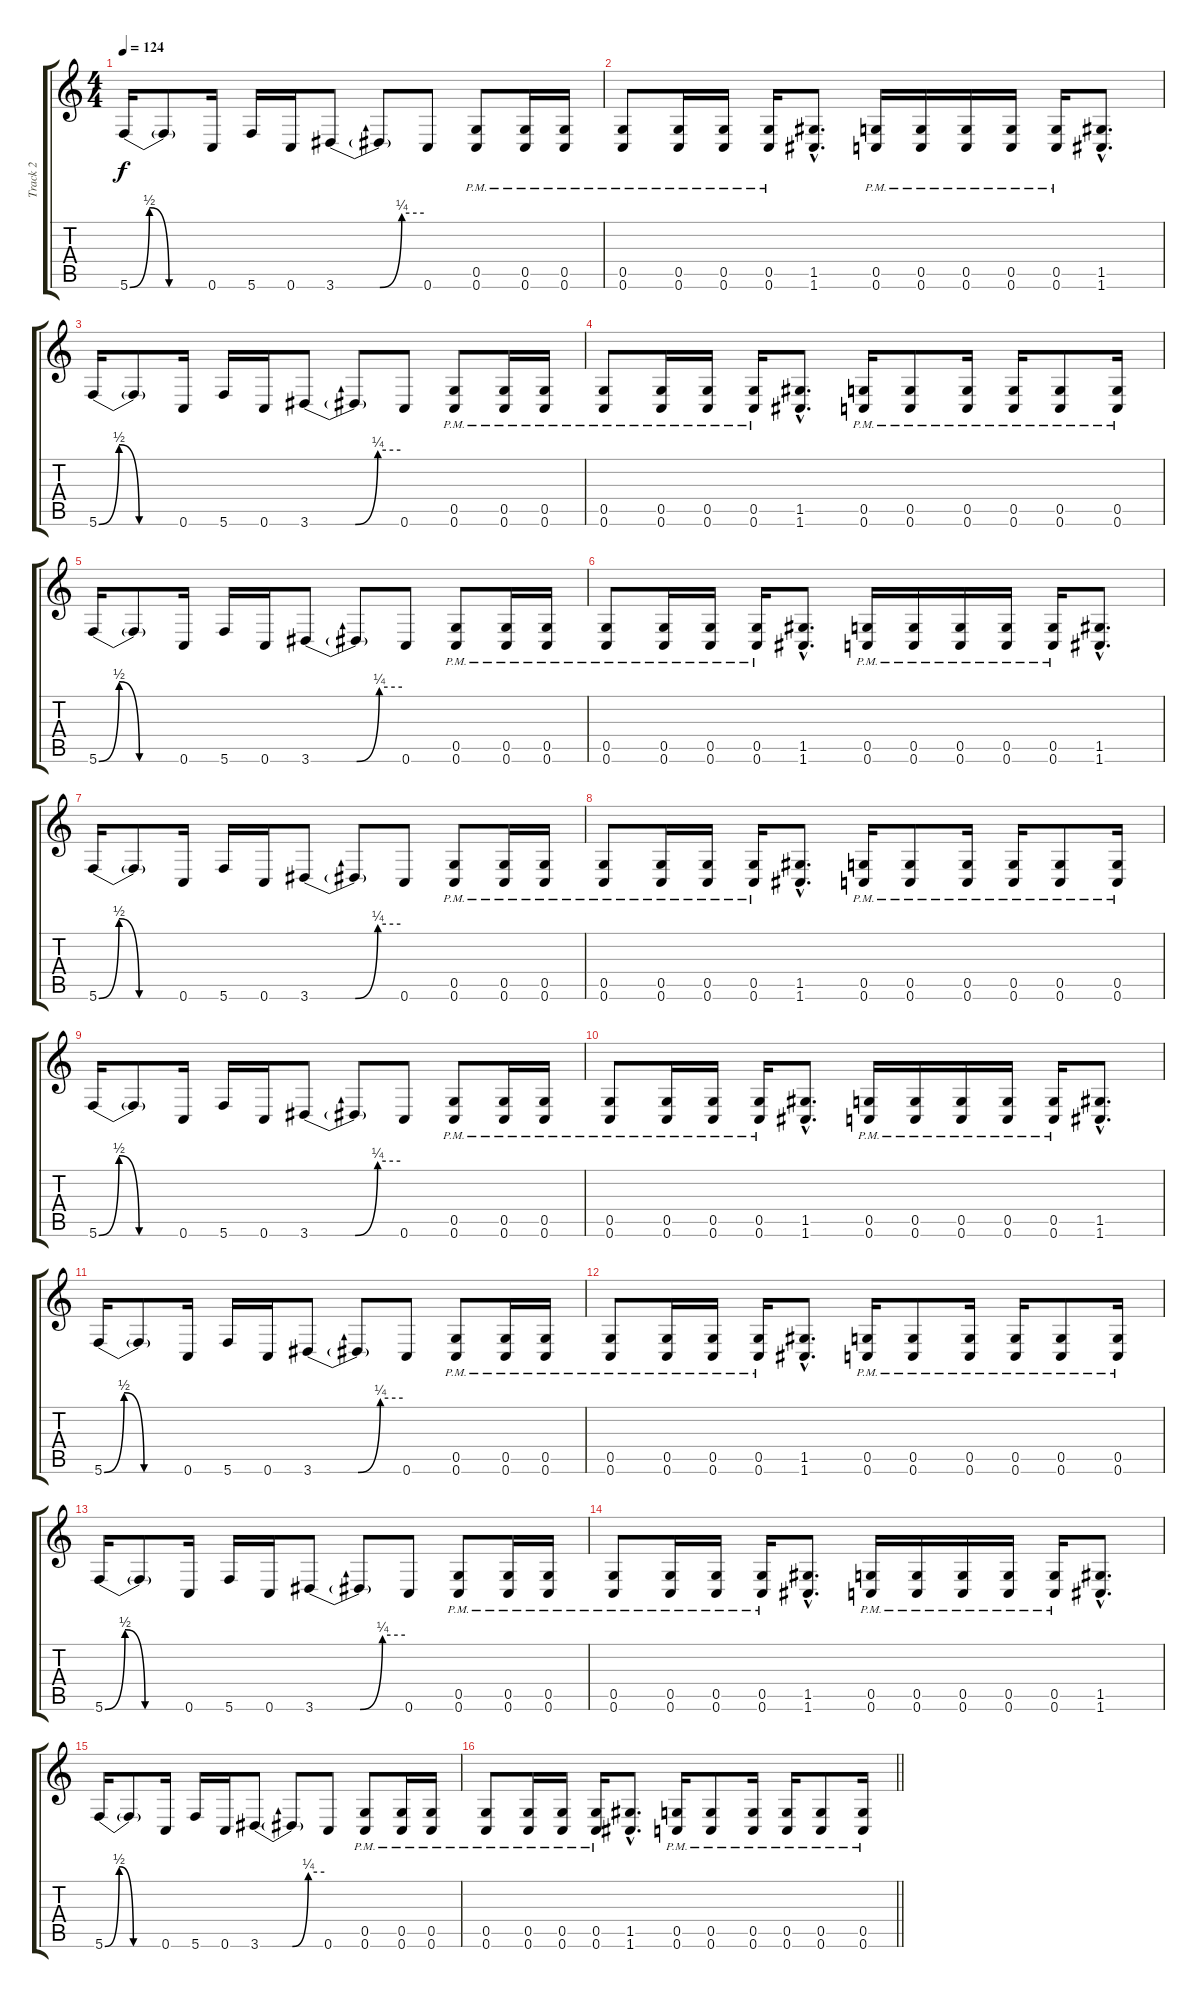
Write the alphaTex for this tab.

\track ("Track 2" "Track 2") {instrument distortionguitar}
\staff {score tabs}
\tuning (D4 A3 F3 C3 G2 C2) {hide}
\ts (4 4)
\tempo 124
\clef g2
\ks c
5.6{be (custom 0 0 15 2 30 0 60 0)}.16{dy f} 5.6{t}.8 0.6.16 5.6.16 0.6.16 3.6{be (custom 0 0 30 0 45 1 60 1)}.8 3.6{t}.8 0.6.8 (0.5{pm} 0.6{pm}).8 (0.5{pm} 0.6{pm}).16 (0.5{pm} 0.6{pm}).16 |
(0.5{pm} 0.6{pm}).8 (0.5{pm} 0.6{pm}).16 (0.5{pm} 0.6{pm}).16 (0.5{pm} 0.6{pm}).16 (1.5{hac} 1.6{hac}).8{d} (0.5{pm} 0.6{pm}).16 (0.5{pm} 0.6{pm}).16 (0.5{pm} 0.6{pm}).16 (0.5{pm} 0.6{pm}).16 (0.5{pm} 0.6{pm}).16 (1.5{hac} 1.6{hac}).8{d} |
5.6{be (custom 0 0 15 2 30 0 60 0)}.16 5.6{t}.8 0.6.16 5.6.16 0.6.16 3.6{be (custom 0 0 30 0 45 1 60 1)}.8 3.6{t}.8 0.6.8 (0.5{pm} 0.6{pm}).8 (0.5{pm} 0.6{pm}).16 (0.5{pm} 0.6{pm}).16 |
(0.5{pm} 0.6{pm}).8 (0.5{pm} 0.6{pm}).16 (0.5{pm} 0.6{pm}).16 (0.5{pm} 0.6{pm}).16 (1.5{hac} 1.6{hac}).8{d} (0.5{pm} 0.6{pm}).16 (0.5{pm} 0.6{pm}).8 (0.5{pm} 0.6{pm}).16 (0.5{pm} 0.6{pm}).16 (0.5{pm} 0.6{pm}).8 (0.5{pm} 0.6{pm}).16 |
5.6{be (custom 0 0 15 2 30 0 60 0)}.16 5.6{t}.8 0.6.16 5.6.16 0.6.16 3.6{be (custom 0 0 30 0 45 1 60 1)}.8 3.6{t}.8 0.6.8 (0.5{pm} 0.6{pm}).8 (0.5{pm} 0.6{pm}).16 (0.5{pm} 0.6{pm}).16 |
(0.5{pm} 0.6{pm}).8 (0.5{pm} 0.6{pm}).16 (0.5{pm} 0.6{pm}).16 (0.5{pm} 0.6{pm}).16 (1.5{hac} 1.6{hac}).8{d} (0.5{pm} 0.6{pm}).16 (0.5{pm} 0.6{pm}).16 (0.5{pm} 0.6{pm}).16 (0.5{pm} 0.6{pm}).16 (0.5{pm} 0.6{pm}).16 (1.5{hac} 1.6{hac}).8{d} |
5.6{be (custom 0 0 15 2 30 0 60 0)}.16 5.6{t}.8 0.6.16 5.6.16 0.6.16 3.6{be (custom 0 0 30 0 45 1 60 1)}.8 3.6{t}.8 0.6.8 (0.5{pm} 0.6{pm}).8 (0.5{pm} 0.6{pm}).16 (0.5{pm} 0.6{pm}).16 |
(0.5{pm} 0.6{pm}).8 (0.5{pm} 0.6{pm}).16 (0.5{pm} 0.6{pm}).16 (0.5{pm} 0.6{pm}).16 (1.5{hac} 1.6{hac}).8{d} (0.5{pm} 0.6{pm}).16 (0.5{pm} 0.6{pm}).8 (0.5{pm} 0.6{pm}).16 (0.5{pm} 0.6{pm}).16 (0.5{pm} 0.6{pm}).8 (0.5{pm} 0.6{pm}).16 |
5.6{be (custom 0 0 15 2 30 0 60 0)}.16 5.6{t}.8 0.6.16 5.6.16 0.6.16 3.6{be (custom 0 0 30 0 45 1 60 1)}.8 3.6{t}.8 0.6.8 (0.5{pm} 0.6{pm}).8 (0.5{pm} 0.6{pm}).16 (0.5{pm} 0.6{pm}).16 |
(0.5{pm} 0.6{pm}).8 (0.5{pm} 0.6{pm}).16 (0.5{pm} 0.6{pm}).16 (0.5{pm} 0.6{pm}).16 (1.5{hac} 1.6{hac}).8{d} (0.5{pm} 0.6{pm}).16 (0.5{pm} 0.6{pm}).16 (0.5{pm} 0.6{pm}).16 (0.5{pm} 0.6{pm}).16 (0.5{pm} 0.6{pm}).16 (1.5{hac} 1.6{hac}).8{d} |
5.6{be (custom 0 0 15 2 30 0 60 0)}.16 5.6{t}.8 0.6.16 5.6.16 0.6.16 3.6{be (custom 0 0 30 0 45 1 60 1)}.8 3.6{t}.8 0.6.8 (0.5{pm} 0.6{pm}).8 (0.5{pm} 0.6{pm}).16 (0.5{pm} 0.6{pm}).16 |
(0.5{pm} 0.6{pm}).8 (0.5{pm} 0.6{pm}).16 (0.5{pm} 0.6{pm}).16 (0.5{pm} 0.6{pm}).16 (1.5{hac} 1.6{hac}).8{d} (0.5{pm} 0.6{pm}).16 (0.5{pm} 0.6{pm}).8 (0.5{pm} 0.6{pm}).16 (0.5{pm} 0.6{pm}).16 (0.5{pm} 0.6{pm}).8 (0.5{pm} 0.6{pm}).16 |
5.6{be (custom 0 0 15 2 30 0 60 0)}.16 5.6{t}.8 0.6.16 5.6.16 0.6.16 3.6{be (custom 0 0 30 0 45 1 60 1)}.8 3.6{t}.8 0.6.8 (0.5{pm} 0.6{pm}).8 (0.5{pm} 0.6{pm}).16 (0.5{pm} 0.6{pm}).16 |
(0.5{pm} 0.6{pm}).8 (0.5{pm} 0.6{pm}).16 (0.5{pm} 0.6{pm}).16 (0.5{pm} 0.6{pm}).16 (1.5{hac} 1.6{hac}).8{d} (0.5{pm} 0.6{pm}).16 (0.5{pm} 0.6{pm}).16 (0.5{pm} 0.6{pm}).16 (0.5{pm} 0.6{pm}).16 (0.5{pm} 0.6{pm}).16 (1.5{hac} 1.6{hac}).8{d} |
5.6{be (custom 0 0 15 2 30 0 60 0)}.16 5.6{t}.8 0.6.16 5.6.16 0.6.16 3.6{be (custom 0 0 30 0 45 1 60 1)}.8 3.6{t}.8 0.6.8 (0.5{pm} 0.6{pm}).8 (0.5{pm} 0.6{pm}).16 (0.5{pm} 0.6{pm}).16 |
\barLineRight lightlight
(0.5{pm} 0.6{pm}).8 (0.5{pm} 0.6{pm}).16 (0.5{pm} 0.6{pm}).16 (0.5{pm} 0.6{pm}).16 (1.5{hac} 1.6{hac}).8{d} (0.5{pm} 0.6{pm}).16 (0.5{pm} 0.6{pm}).8 (0.5{pm} 0.6{pm}).16 (0.5{pm} 0.6{pm}).16 (0.5{pm} 0.6{pm}).8 (0.5{pm} 0.6{pm}).16
